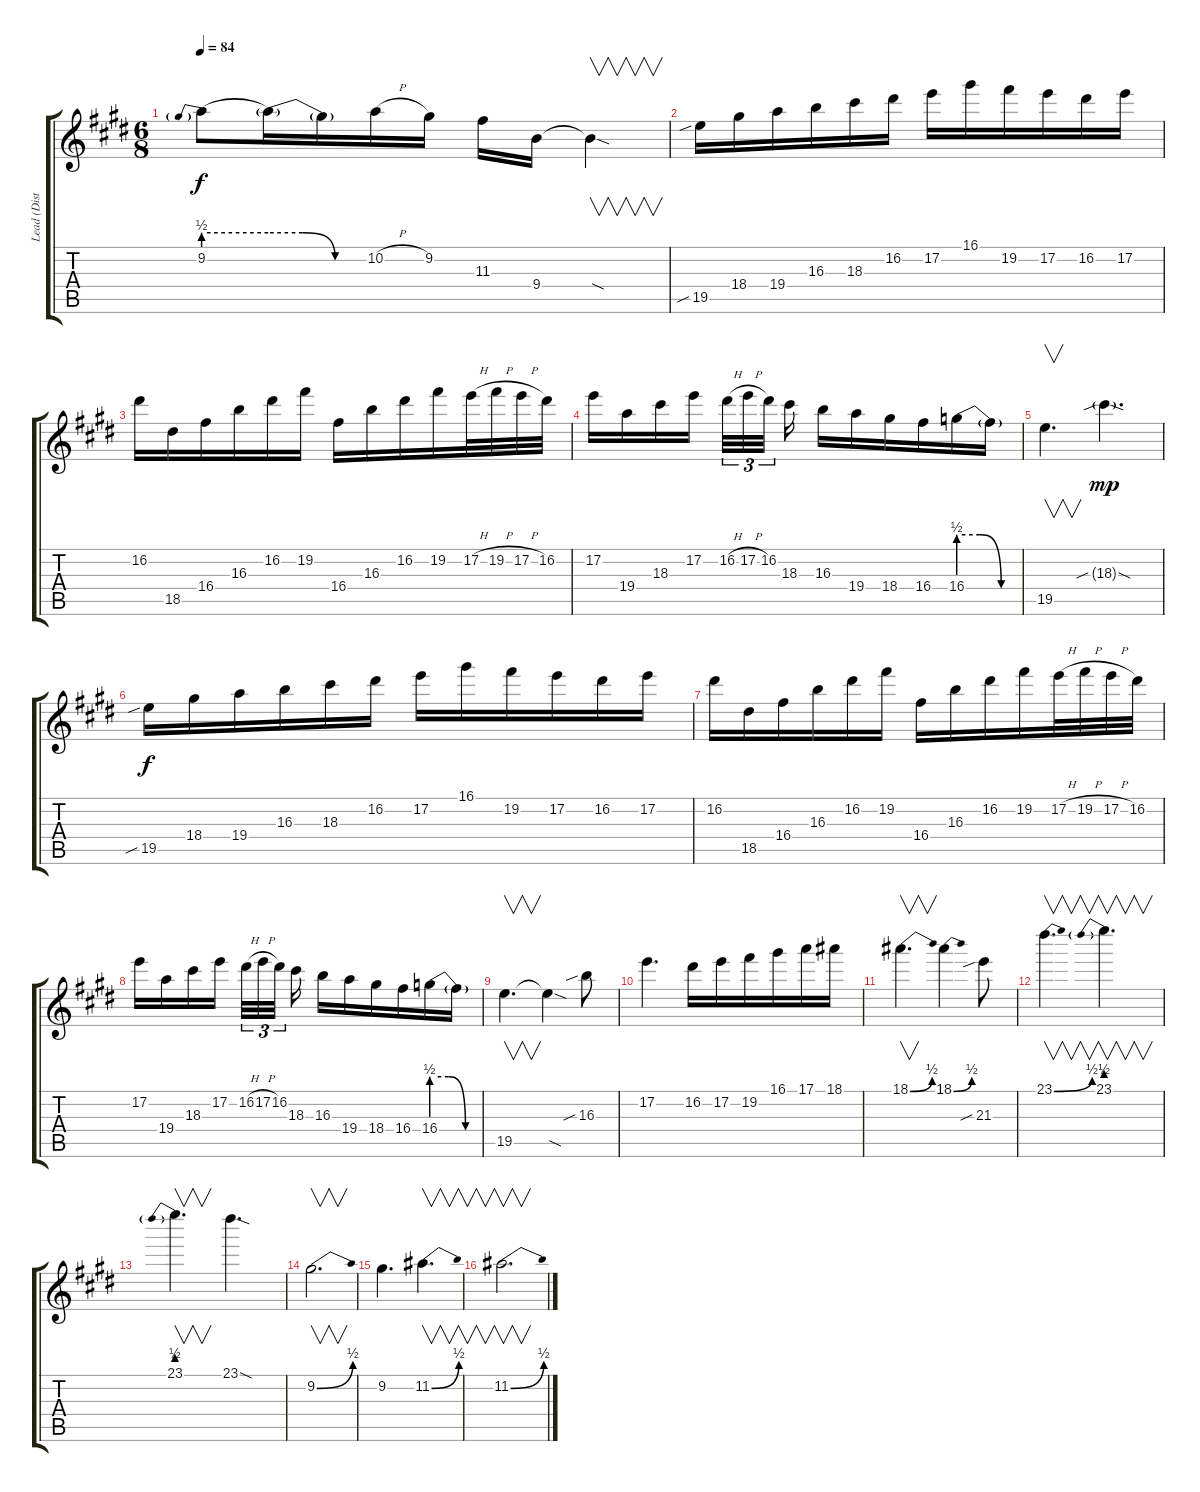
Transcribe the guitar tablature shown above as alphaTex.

\track ("Lead (Distorted)" "Lead (Dist") {instrument distortionguitar}
\staff {score tabs}
\tuning (E4 B3 G3 D3 A2 E2) {hide}
\ts (6 8)
\tempo 84
\clef g2
\ks e
9.2{be (prebend 0 2 60 2)}.8{dy f} 9.2{be (custom 0 2 20 2 40 0 60 0) t}.16 9.2{t}.16 10.2{h}.16 9.2.16 11.3.16 9.4.16 9.4{sod t}.4{v} |
19.5{sib}.16 18.4.16 19.4.16 16.3.16 18.3.16 16.2.16 17.2.16 16.1.16 19.2.16 17.2.16 16.2.16 17.2.16 |
16.2.16 18.5.16 16.4.16 16.3.16 16.2.16 19.2.16 16.4.16 16.3.16 16.2.16 19.2.16 17.2{h}.32 19.2{h}.32 17.2{h}.32 16.2.32 |
17.2.16 19.4.16 18.3.16 17.2.16{beam splitsecondary} 16.2{h}.32{tu (3 2)} 17.2{h}.32{tu (3 2)} 16.2.32{tu (3 2) beam splitsecondary} 18.3.16 16.3.16 19.4.16 18.4.16 16.4.16 16.4{be (custom 0 2 20 2 40 0 60 0)}.16 16.4{t}.16 |
19.5.4{v d} 18.3{sib sod g}.4{d dy mp} |
19.5{sib}.16{dy f} 18.4.16 19.4.16 16.3.16 18.3.16 16.2.16 17.2.16 16.1.16 19.2.16 17.2.16 16.2.16 17.2.16 |
16.2.16 18.5.16 16.4.16 16.3.16 16.2.16 19.2.16 16.4.16 16.3.16 16.2.16 19.2.16 17.2{h}.32 19.2{h}.32 17.2{h}.32 16.2.32 |
17.2.16 19.4.16 18.3.16 17.2.16{beam splitsecondary} 16.2{h}.32{tu (3 2)} 17.2{h}.32{tu (3 2)} 16.2.32{tu (3 2) beam splitsecondary} 18.3.16 16.3.16 19.4.16 18.4.16 16.4.16 16.4{be (custom 0 2 20 2 40 0 60 0)}.16 16.4{t}.16 |
19.5.4{v d} 19.5{sod t}.4 16.3{sib}.8 |
17.2.4{d} 16.2.16 17.2.16 19.2.16 16.1.16 17.1.16 18.1.16 |
18.1{be (bend 0 0 60 2)}.4{v d} 18.1{be (bend 0 0 60 2)}.4 21.3{sib}.8 |
23.1{be (bend 0 0 60 2)}.4{v d} 23.1{be (prebend 0 2 60 2)}.4{v d} |
23.1{be (prebend 0 2 60 2)}.4{v d} 23.1{sod}.4{d} |
9.2{be (bend 0 0 60 2)}.2{v d} |
9.2.4{d} 11.2{be (bend 0 0 60 2)}.4{v d} |
11.2{be (bend 0 0 60 2)}.2{v d}
